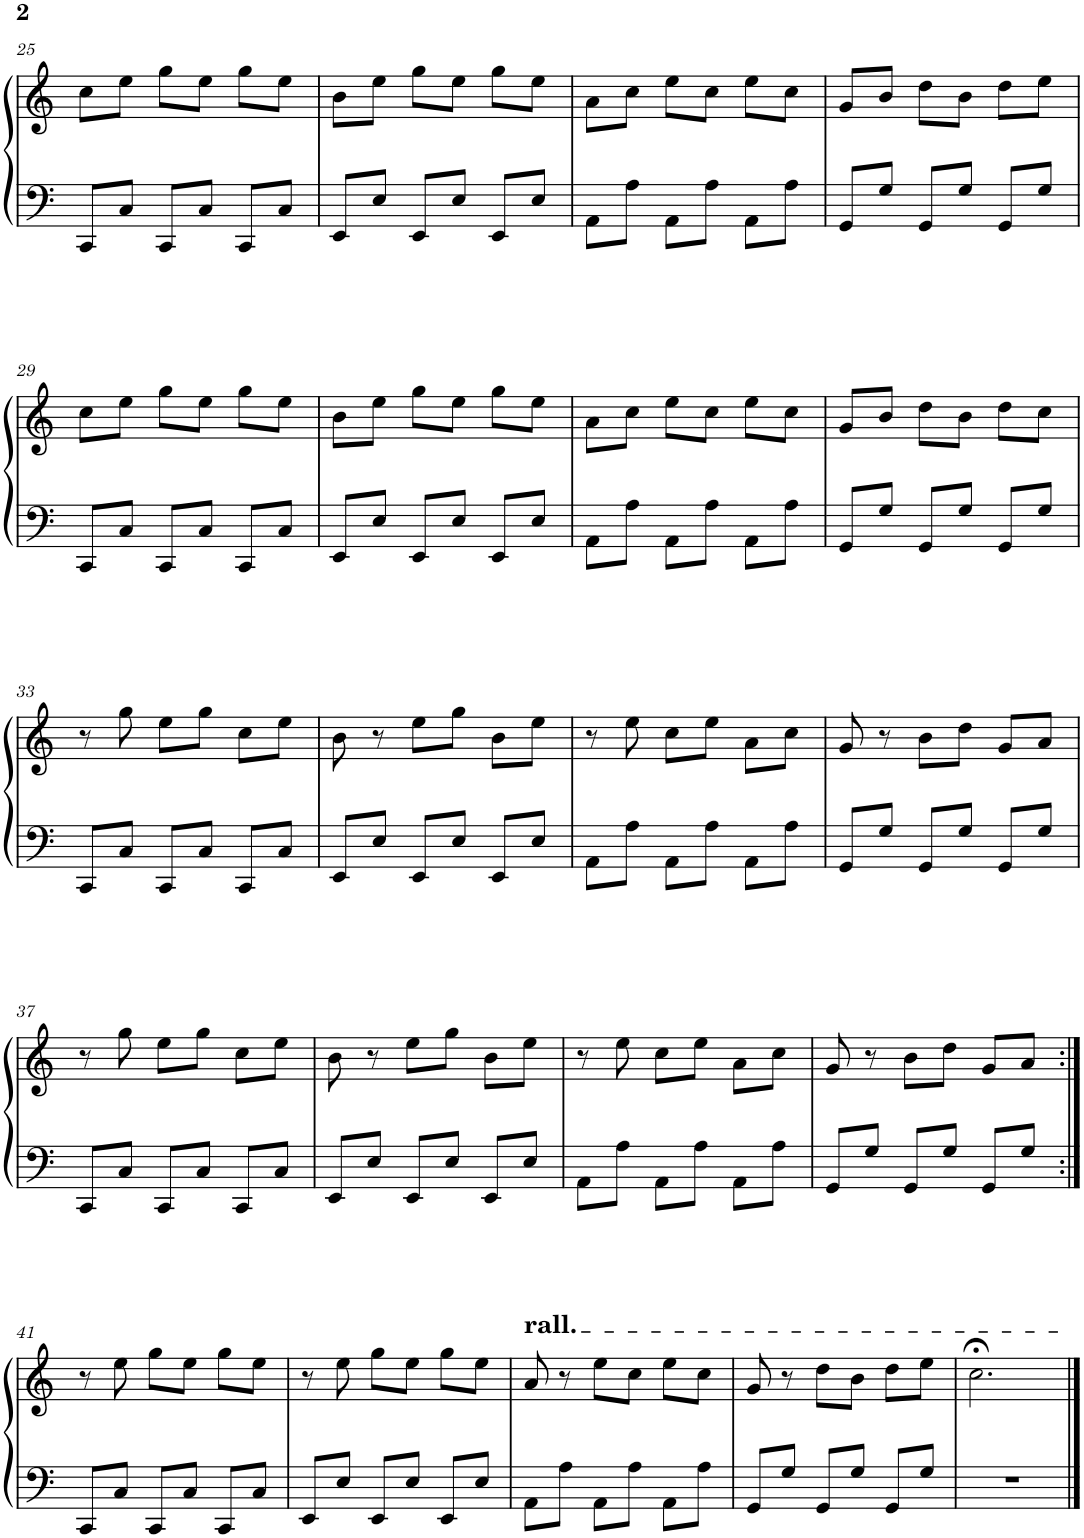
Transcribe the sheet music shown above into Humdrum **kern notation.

**kern	**kern
*part1	*part1
*staff2	*staff1
*I"Piano	*
*I'Pno	*
!!LO:PB:g=z
*clefF4	*clefG2
*k[]	*k[]
*M3/4	*M3/4
=25	=25
8CC/L	8cc\L
8C/J	8ee\J
8CC/L	8gg\L
8C/J	8ee\J
8CC/L	8gg\L
8C/J	8ee\J
=26	=26
8EE/L	8b\L
8E/J	8ee\J
8EE/L	8gg\L
8E/J	8ee\J
8EE/L	8gg\L
8E/J	8ee\J
=27	=27
8AA\L	8a\L
8A\J	8cc\J
8AA\L	8ee\L
8A\J	8cc\J
8AA\L	8ee\L
8A\J	8cc\J
=28	=28
8GG/L	8g/L
8G/J	8b/J
8GG/L	8dd\L
8G/J	8b\J
8GG/L	8dd\L
8G/J	8ee\J
!!LO:LB:g=z
=29	=29
8CC/L	8cc\L
8C/J	8ee\J
8CC/L	8gg\L
8C/J	8ee\J
8CC/L	8gg\L
8C/J	8ee\J
=30	=30
8EE/L	8b\L
8E/J	8ee\J
8EE/L	8gg\L
8E/J	8ee\J
8EE/L	8gg\L
8E/J	8ee\J
=31	=31
8AA\L	8a\L
8A\J	8cc\J
8AA\L	8ee\L
8A\J	8cc\J
8AA\L	8ee\L
8A\J	8cc\J
=32	=32
8GG/L	8g/L
8G/J	8b/J
8GG/L	8dd\L
8G/J	8b\J
8GG/L	8dd\L
8G/J	8cc\J
!!LO:LB:g=z
=33	=33
8CC/L	8r
8C/J	8gg\
8CC/L	8ee\L
8C/J	8gg\J
8CC/L	8cc\L
8C/J	8ee\J
=34	=34
8EE/L	8b\
8E/J	8r
8EE/L	8ee\L
8E/J	8gg\J
8EE/L	8b\L
8E/J	8ee\J
=35	=35
8AA\L	8r
8A\J	8ee\
8AA\L	8cc\L
8A\J	8ee\J
8AA\L	8a\L
8A\J	8cc\J
=36	=36
8GG/L	8g/
8G/J	8r
8GG/L	8b\L
8G/J	8dd\J
8GG/L	8g/L
8G/J	8a/J
!!LO:LB:g=z
=37	=37
8CC/L	8r
8C/J	8gg\
8CC/L	8ee\L
8C/J	8gg\J
8CC/L	8cc\L
8C/J	8ee\J
=38	=38
8EE/L	8b\
8E/J	8r
8EE/L	8ee\L
8E/J	8gg\J
8EE/L	8b\L
8E/J	8ee\J
=39	=39
8AA\L	8r
8A\J	8ee\
8AA\L	8cc\L
8A\J	8ee\J
8AA\L	8a\L
8A\J	8cc\J
=40	=40
8GG/L	8g/
8G/J	8r
8GG/L	8b\L
8G/J	8dd\J
8GG/L	8g/L
8G/J	8a/J
!!LO:LB:g=z
=41:|!	=41:|!
8CC/L	8r
8C/J	8ee\
8CC/L	8gg\L
8C/J	8ee\J
8CC/L	8gg\L
8C/J	8ee\J
=42	=42
8EE/L	8r
8E/J	8ee\
8EE/L	8gg\L
8E/J	8ee\J
8EE/L	8gg\L
8E/J	8ee\J
=43	=43
!	!LO:TX:a:t=rall.
8AA\L	8a/
8A\J	8r
8AA\L	8ee\L
8A\J	8cc\J
8AA\L	8ee\L
8A\J	8cc\J
=44	=44
8GG/L	8g/
8G/J	8r
8GG/L	8dd\L
8G/J	8b\J
8GG/L	8dd\L
8G/J	8ee\J
=45	=45
2.r	2.cc;<\
==	==
*-	*-
